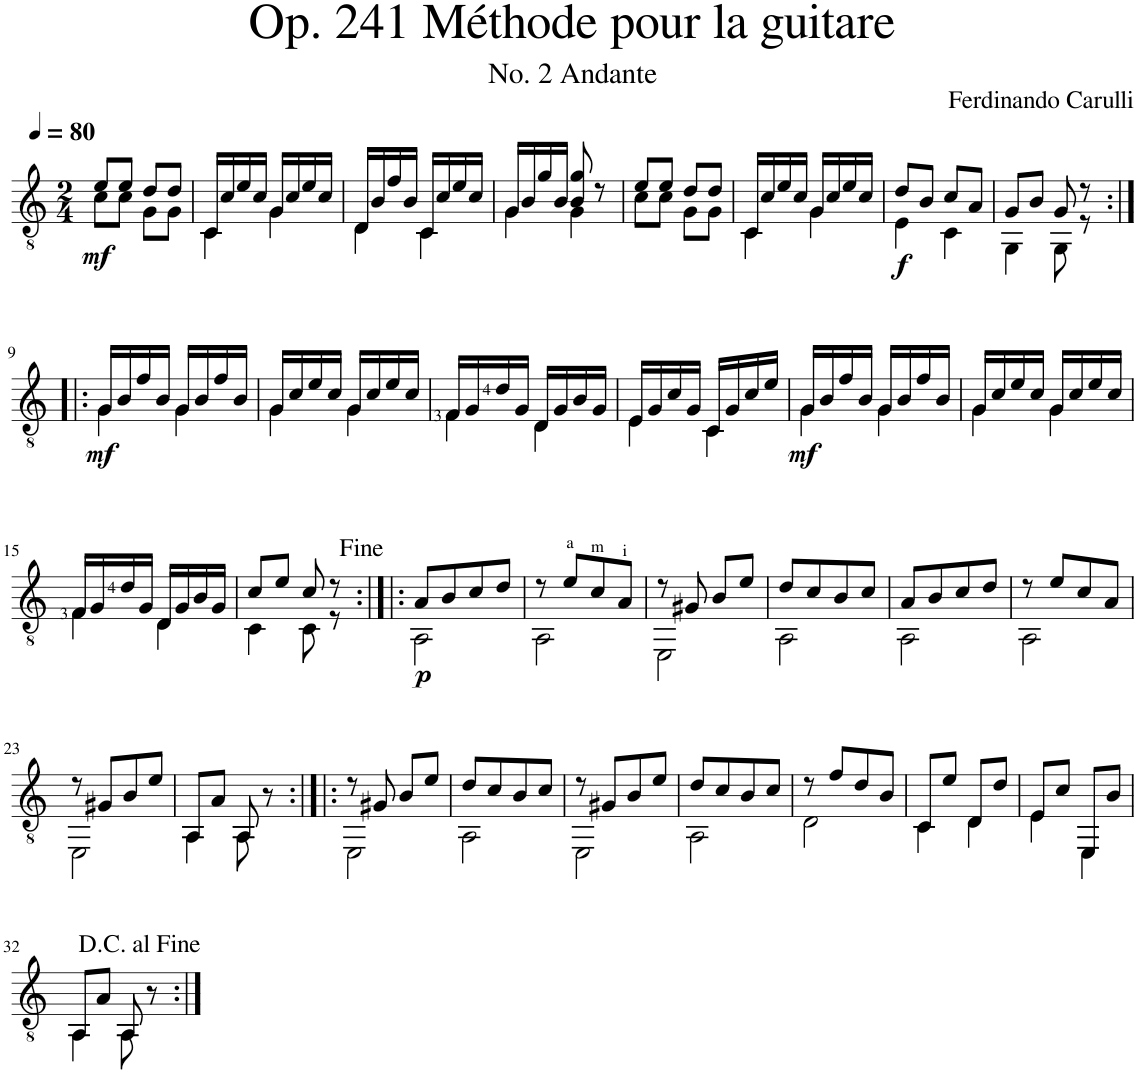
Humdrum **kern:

**kern	**dynam
*part1	*part1
*staff1	*staff1
*I"Classical Guitar	*
*I'Guit.	*
*clefGv2	*
*k[]	*
*M2/4	*
*MM80	*
=1	=1
*^	*
!	!	!LO:DY:b
8e/L	8c\L	mf
8e/J	8c\J	.
8d/L	8G\L	.
8d/J	8G\J	.
=2	=2	=2
16C/LL	4C\	.
16c/	.	.
16e/	.	.
16c/JJ	.	.
16G/LL	4G\	.
16c/	.	.
16e/	.	.
16c/JJ	.	.
=3	=3	=3
16D/LL	4D\	.
16B/	.	.
16f/	.	.
16B/JJ	.	.
16C/LL	4C\	.
16c/	.	.
16e/	.	.
16c/JJ	.	.
=4	=4	=4
16G/LL	4G\	.
16B/	.	.
16g/	.	.
16B/JJ	.	.
8B/ 8g/	4G\	.
8r	.	.
=5	=5	=5
8e/L	8c\L	.
8e/J	8c\J	.
8d/L	8G\L	.
8d/J	8G\J	.
=6	=6	=6
16C/LL	4C\	.
16c/	.	.
16e/	.	.
16c/JJ	.	.
16G/LL	4G\	.
16c/	.	.
16e/	.	.
16c/JJ	.	.
=7	=7	=7
!	!	!LO:DY:b
8d/L	4E\	f
8B/J	.	.
8c/L	4C\	.
8A/J	.	.
=8	=8	=8
8G/L	4GG\	.
8B/J	.	.
8G/	8GG\	.
8r	8r	.
!!LO:LB:g=z	!!
=9:|!|:	=9:|!|:	=9:|!|:
!	!	!LO:DY:b
16G/LL	4G\	mf
16B/	.	.
16f/	.	.
16B/JJ	.	.
16G/LL	4G\	.
16B/	.	.
16f/	.	.
16B/JJ	.	.
=10	=10	=10
16G/LL	4G\	.
16c/	.	.
16e/	.	.
16c/JJ	.	.
16G/LL	4G\	.
16c/	.	.
16e/	.	.
16c/JJ	.	.
=11	=11	=11
16F/LL	4F\	.
16G/	.	.
16d/	.	.
16G/JJ	.	.
16D/LL	4D\	.
16G/	.	.
16B/	.	.
16G/JJ	.	.
=12	=12	=12
16E/LL	4E\	.
16G/	.	.
16c/	.	.
16G/JJ	.	.
16C/LL	4C\	.
16G/	.	.
16c/	.	.
16e/JJ	.	.
=13	=13	=13
!	!	!LO:DY:b
16G/LL	4G\	mf
16B/	.	.
16f/	.	.
16B/JJ	.	.
16G/LL	4G\	.
16B/	.	.
16f/	.	.
16B/JJ	.	.
=14	=14	=14
16G/LL	4G\	.
16c/	.	.
16e/	.	.
16c/JJ	.	.
16G/LL	4G\	.
16c/	.	.
16e/	.	.
16c/JJ	.	.
!!LO:LB:g=z	!!
=15	=15	=15
16F/LL	4F\	.
16G/	.	.
16d/	.	.
16G/JJ	.	.
16D/LL	4D\	.
16G/	.	.
16B/	.	.
16G/JJ	.	.
=16	=16	=16
8c/L	4C\	.
8e/J	.	.
8c/	8C\	.
8r	8r	.
=17:|!|:	=17:|!|:	=17:|!|:
!	!	!LO:DY:b
8A/L	2AA\	p
8B/	.	.
8c/	.	.
8d/J	.	.
=18	=18	=18
8r	2AA\	.
8e/L	.	.
8c/	.	.
8A/J	.	.
=19	=19	=19
8r	2EE\	.
8G#X/	.	.
8B/L	.	.
8e/J	.	.
=20	=20	=20
8d/L	2AA\	.
8c/	.	.
8B/	.	.
8c/J	.	.
=21	=21	=21
8A/L	2AA\	.
8B/	.	.
8c/	.	.
8d/J	.	.
=22	=22	=22
8r	2AA\	.
8e/L	.	.
8c/	.	.
8A/J	.	.
!!LO:LB:g=z	!!
=23	=23	=23
8r	2EE\	.
8G#X/L	.	.
8B/	.	.
8e/J	.	.
=24	=24	=24
8AA/L	4AA\	.
8A/J	.	.
8AA/	8AA\	.
8r	8ryy	.
=25:|!|:	=25:|!|:	=25:|!|:
8r	2EE\	.
8G#X/	.	.
8B/L	.	.
8e/J	.	.
=26	=26	=26
8d/L	2AA\	.
8c/	.	.
8B/	.	.
8c/J	.	.
=27	=27	=27
8r	2EE\	.
8G#X/L	.	.
8B/	.	.
8e/J	.	.
=28	=28	=28
8d/L	2AA\	.
8c/	.	.
8B/	.	.
8c/J	.	.
=29	=29	=29
8r	2D\	.
8f/L	.	.
8d/	.	.
8B/J	.	.
=30	=30	=30
8C/L	4C\	.
8e/J	.	.
8D/L	4D\	.
8d/J	.	.
=31	=31	=31
8E/L	4E\	.
8c/J	.	.
8EE/L	4EE\	.
8B/J	.	.
!!LO:LB:g=z	!!
=32	=32	=32
8AA/L	4AA\	.
8A/J	.	.
8AA/	8AA\	.
8r	8ryy	.
*v	*v	*
=:|!	=:|!
*-	*-
